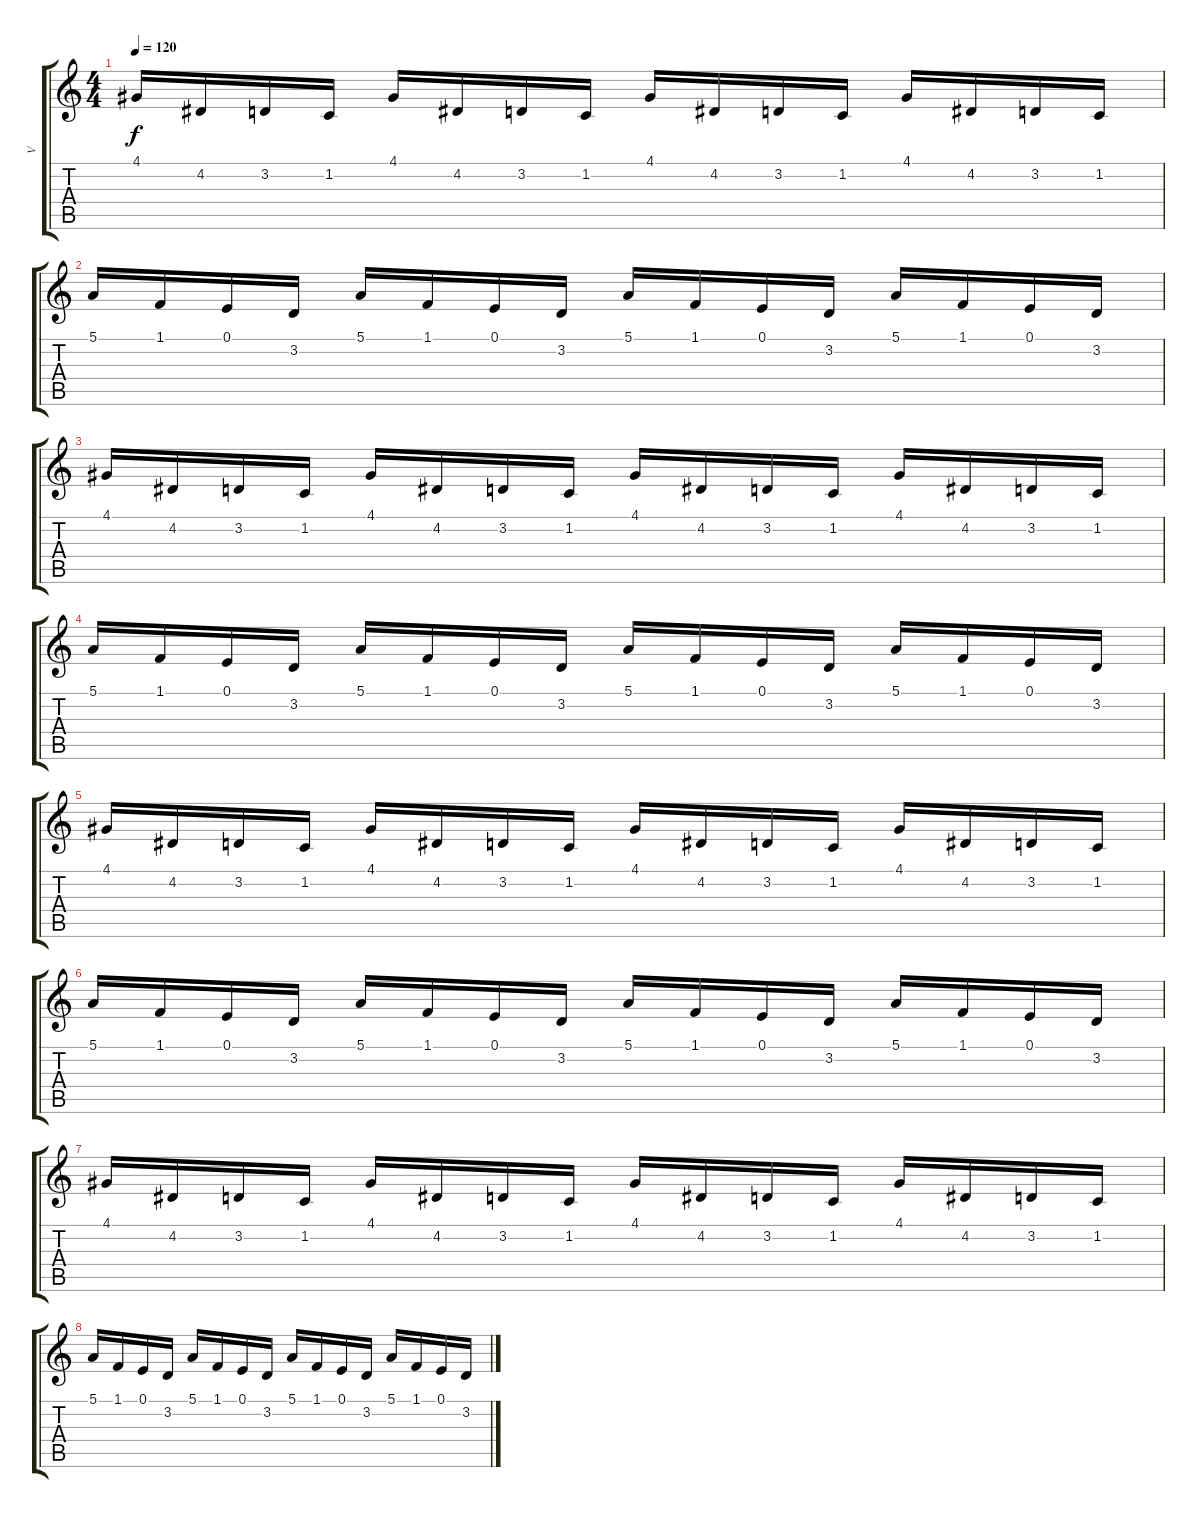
\track ("V" "V") {instrument pad1newage}
\staff {score tabs}
\tuning (E4 B3 G3 D3 A2 E2) {hide}
\ts (4 4)
\tempo 120
\clef g2
\ks c
4.1.16{dy f} 4.2.16 3.2.16 1.2.16 4.1.16 4.2.16 3.2.16 1.2.16 4.1.16 4.2.16 3.2.16 1.2.16 4.1.16 4.2.16 3.2.16 1.2.16 |
5.1.16 1.1.16 0.1.16 3.2.16 5.1.16 1.1.16 0.1.16 3.2.16 5.1.16 1.1.16 0.1.16 3.2.16 5.1.16 1.1.16 0.1.16 3.2.16 |
4.1.16 4.2.16 3.2.16 1.2.16 4.1.16 4.2.16 3.2.16 1.2.16 4.1.16 4.2.16 3.2.16 1.2.16 4.1.16 4.2.16 3.2.16 1.2.16 |
5.1.16 1.1.16 0.1.16 3.2.16 5.1.16 1.1.16 0.1.16 3.2.16 5.1.16 1.1.16 0.1.16 3.2.16 5.1.16 1.1.16 0.1.16 3.2.16 |
4.1.16 4.2.16 3.2.16 1.2.16 4.1.16 4.2.16 3.2.16 1.2.16 4.1.16 4.2.16 3.2.16 1.2.16 4.1.16 4.2.16 3.2.16 1.2.16 |
5.1.16 1.1.16 0.1.16 3.2.16 5.1.16 1.1.16 0.1.16 3.2.16 5.1.16 1.1.16 0.1.16 3.2.16 5.1.16 1.1.16 0.1.16 3.2.16 |
4.1.16 4.2.16 3.2.16 1.2.16 4.1.16 4.2.16 3.2.16 1.2.16 4.1.16 4.2.16 3.2.16 1.2.16 4.1.16 4.2.16 3.2.16 1.2.16 |
5.1.16 1.1.16 0.1.16 3.2.16 5.1.16 1.1.16 0.1.16 3.2.16 5.1.16 1.1.16 0.1.16 3.2.16 5.1.16 1.1.16 0.1.16 3.2.16
